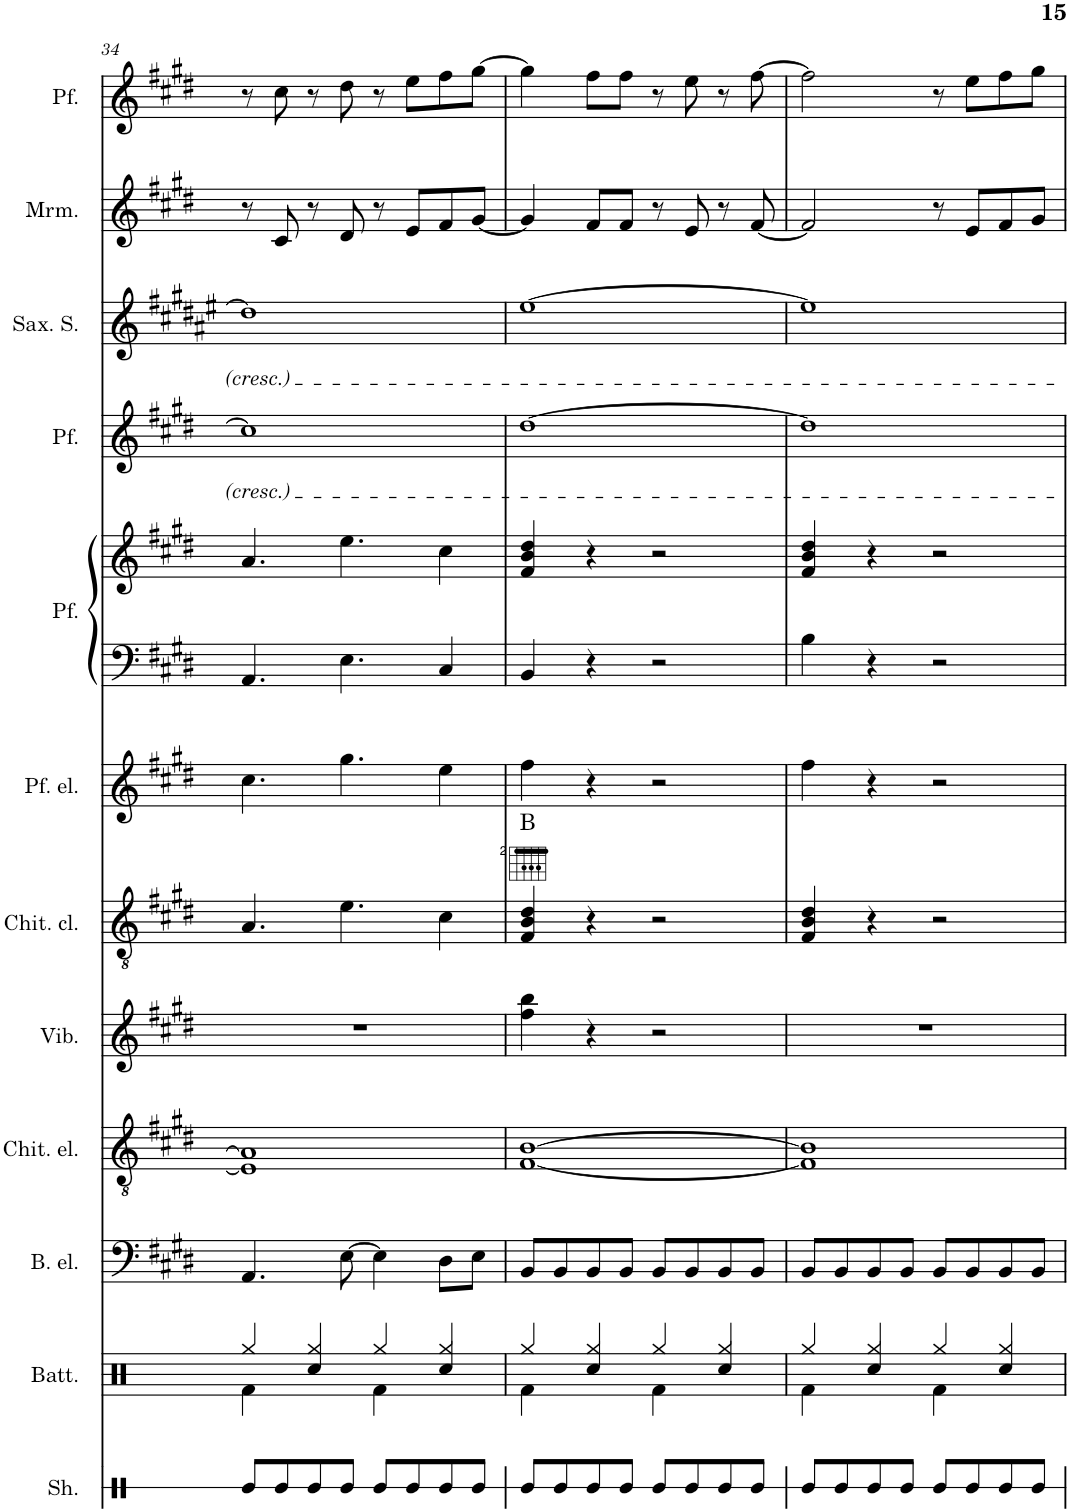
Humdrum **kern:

**kern	**kern	**kern	**kern	**kern	**kern	**harte	**kern	**kern	**kern	**kern	**kern	**kern	**kern
*part12	*part11	*part10	*part9	*part8	*part7	*part7	*part6	*part5	*part5	*part4	*part3	*part2	*part1
*staff13	*staff12	*staff11	*staff10	*staff9	*staff8	*	*staff7	*staff6	*staff5	*staff4	*staff3	*staff2	*staff1
*I"Shaker	*I"Batteria	*I"Basso elettrico	*I"Chitarra elettrica	*I"Vibrafono	*I"Chitarra acustica	*	*I"Piano elettrico	*I"Piano	*	*I"Piano	*I"Saxophone Soprano	*I"Marimba	*I"Piano
*I'Sh.	*I'Batt.	*I'B. el.	*I'Chit. el.	*I'Vib.	*	*	*	*	*	*	*I'Sax. S.	*I'Mrm.	*
!!LO:PB:g=z
*clefX	*clefX	*clefF4	*clefGv2	*clefG2	*clefGv2	*	*clefG2	*clefF4	*clefG2	*clefG2	*clefG2	*clefG2	*clefG2
*	*	*Trd7c12	*	*	*	*	*	*	*	*	*Trd1c2	*	*Trd1c2
*k[]	*k[]	*k[f#c#g#d#]	*k[f#c#g#d#]	*k[f#c#g#d#]	*k[f#c#g#d#]	*	*k[f#c#g#d#]	*k[f#c#g#d#]	*k[f#c#g#d#]	*k[f#c#g#d#]	*k[f#c#g#d#a#e#]	*k[f#c#g#d#]	*k[f#c#g#d#]
*M4/4	*M4/4	*M4/4	*M4/4	*M4/4	*M4/4	*	*M4/4	*M4/4	*M4/4	*M4/4	*M4/4	*M4/4	*M4/4
=34	=34	=34	=34	=34	=34	=34	=34	=34	=34	=34	=34	=34	=34
*	*^	*	*	*	*	*	*	*	*	*	*	*	*
8Re/L	4Rgg/	4Rf\	4.AA/	1E] 1A]	1r	4.A/	.	4.cc#\	4.AA/	4.a/	1cc#]	1dd#]	8r	8r
8Re/	.	.	.	.	.	.	.	.	.	.	.	.	8c#/	8cc#\
8Re/	4Rgg/	4Rcc/	.	.	.	.	.	.	.	.	.	.	8r	8r
8Re/J	.	.	[8E\	.	.	4.e\	.	4.gg#\	4.E\	4.ee\	.	.	8d#/	8dd#\
8Re/L	4Rgg/	4Rf\	4E\]	.	.	.	.	.	.	.	.	.	8r	8r
8Re/	.	.	.	.	.	.	.	.	.	.	.	.	8e/L	8ee\L
8Re/	4Rgg/	4Rcc/	8D#\L	.	.	4c#\	.	4ee\	4C#/	4cc#\	.	.	8f#/	8ff#\
8Re/J	.	.	8E\J	.	.	.	.	.	.	.	.	.	[8g#/J	[8gg#\J
=35	=35	=35	=35	=35	=35	=35	=35	=35	=35	=35	=35	=35	=35	=35
8Re/L	4Rgg/	4Rf\	8BB/L	[1F# [1B	4ff#\ 4bb\	4F#/ 4B/ 4d#/	B:maj	4ff#\	4BB/	4f#/ 4b/ 4dd#/	[1dd#	[1ee#	4g#/]	4gg#\]
8Re/	.	.	8BB/	.	.	.	.	.	.	.	.	.	.	.
8Re/	4Rgg/	4Rcc/	8BB/	.	4r	4r	.	4r	4r	4r	.	.	8f#/L	8ff#\L
8Re/J	.	.	8BB/J	.	.	.	.	.	.	.	.	.	8f#/J	8ff#\J
8Re/L	4Rgg/	4Rf\	8BB/L	.	2r	2r	.	2r	2r	2r	.	.	8r	8r
8Re/	.	.	8BB/	.	.	.	.	.	.	.	.	.	8e/	8ee\
8Re/	4Rgg/	4Rcc/	8BB/	.	.	.	.	.	.	.	.	.	8r	8r
8Re/J	.	.	8BB/J	.	.	.	.	.	.	.	.	.	[8f#/	[8ff#\
=36	=36	=36	=36	=36	=36	=36	=36	=36	=36	=36	=36	=36	=36	=36
8Re/L	4Rgg/	4Rf\	8BB/L	1F#] 1B]	1r	4F#/ 4B/ 4d#/	.	4ff#\	4B\	4f#/ 4b/ 4dd#/	1dd#]	1ee#]	2f#/]	2ff#\]
8Re/	.	.	8BB/	.	.	.	.	.	.	.	.	.	.	.
8Re/	4Rgg/	4Rcc/	8BB/	.	.	4r	.	4r	4r	4r	.	.	.	.
8Re/J	.	.	8BB/J	.	.	.	.	.	.	.	.	.	.	.
8Re/L	4Rgg/	4Rf\	8BB/L	.	.	2r	.	2r	2r	2r	.	.	8r	8r
8Re/	.	.	8BB/	.	.	.	.	.	.	.	.	.	8e/L	8ee\L
8Re/	4Rgg/	4Rcc/	8BB/	.	.	.	.	.	.	.	.	.	8f#/	8ff#\
8Re/J	.	.	8BB/J	.	.	.	.	.	.	.	.	.	8g#/J	8gg#\J
*	*v	*v	*	*	*	*	*	*	*	*	*	*	*	*
=	=	=	=	=	=	=	=	=	=	=	=	=	=
*-	*-	*-	*-	*-	*-	*-	*-	*-	*-	*-	*-	*-	*-
